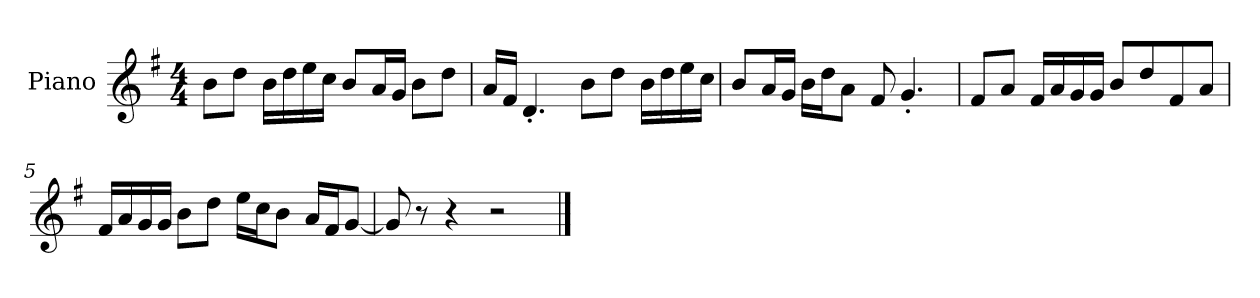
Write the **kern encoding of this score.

**kern
*part1
*staff1
*I"Piano
*I'P-no
*clefG2
*k[f#]
*M4/4
*MM90
=1
8b\L
8dd\J
16b\LL
16dd\
16ee\
16cc\JJ
8b/L
16a/L
16g/JJ
8b\L
8dd\J
=2
16a/LL
16f#/JJ
4.d'/
8b\L
8dd\J
16b\LL
16dd\
16ee\
16cc\JJ
=3
8b/L
16a/L
16g/JJ
16b\LL
16dd\J
8a\J
8f#/
4.g'/
=4
8f#/L
8a/J
16f#/LL
16a/
16g/
16g/JJ
8b/L
8dd/
8f#/
8a/J
!!LO:LB:g=z
=5
16f#/LL
16a/
16g/
16g/JJ
8b\L
8dd\J
16ee\LL
16cc\J
8b\J
16a/LL
16f#/J
[8g/J
=6
8g/]
8r
4r
2r
==
*-
